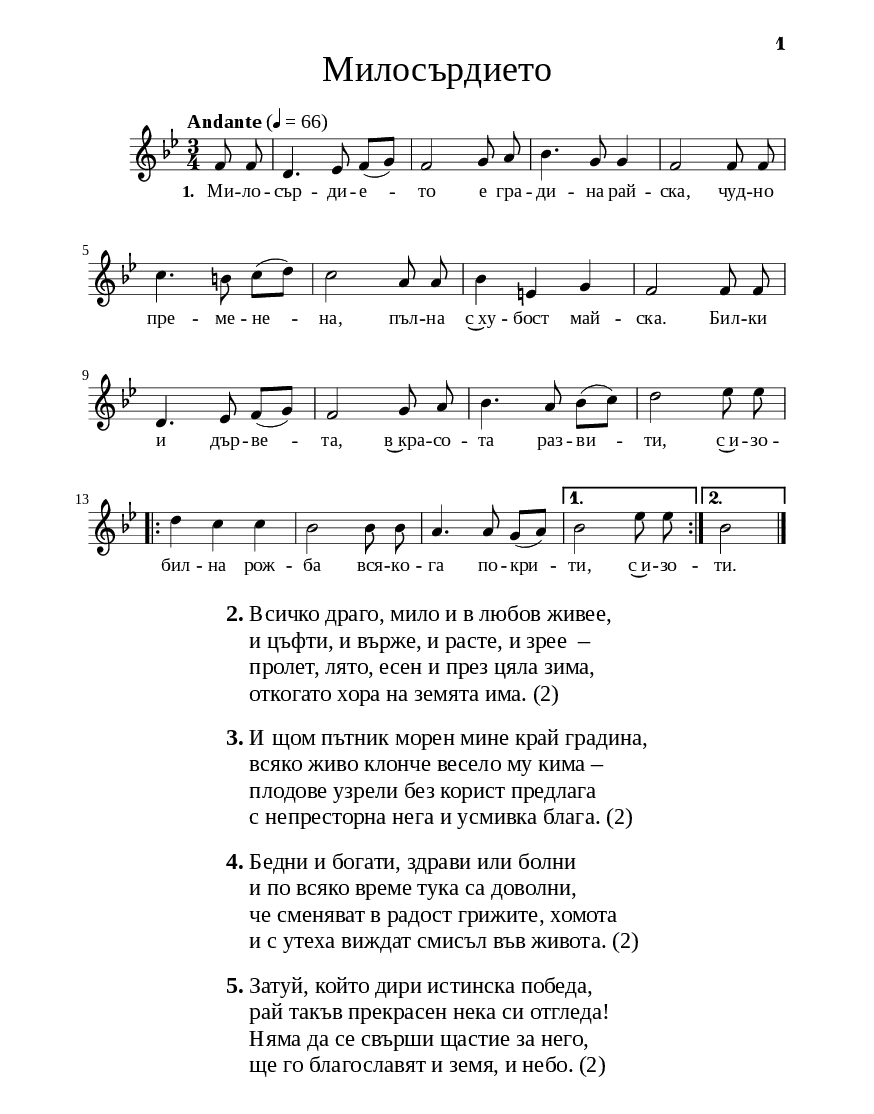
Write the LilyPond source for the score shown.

\version "2.24.4"

% include paper part and global functions
\include "include/globals.ily"

\bookpart {
  \label #'ref038
  \tocItem \markup "Милосърдието"
  \include "include/bookpart-paper.ily"
  \score {
    \include "include/score-layout.ily"

    \new Voice \absolute {
      \clef treble
      \key bes \major
      \time 3/4
      \tempoFunc "Andante" 4 "66"
      \autoBeamOff
      \partial 4
      \autoBeamOff
      f'8 f'8 | d'4. es'8 f' ([ g' ]) |  f'2 g'8 a' |  bes'4. g'8 g'4 |  f'2 f'8 f' \break |
      c''4. b'8 c'' ([ d'' ]) |c''2 a'8 a' | bes'4 e' g' | f'2 f'8 f' \break |
      d'4. es'8 f' ([ g' ]) | f'2 g'8 a' | bes'4. a'8 bes' ([ c'' ]) | d''2 es''8 es'' \break
      \repeat volta 2 {d''4 c'' c'' bes'2 bes'8 bes' | a'4. a'8 g' ( [a'] ) |}
      \alternative { { bes'2 es''8 es'' } {  bes'2 \bar "|." \break } }
    }


    \addlyrics {
      \set stanza = "1. " Ми -- ло -- сър -- ди -- е -- то е гра -- ди -- на рай --
      ска, чуд -- но пре -- ме -- не -- на, пъл -- на
      с~ху -- бост май -- ска. Бил -- ки и дър -- ве --
      та, в~кра -- со -- та раз -- ви -- ти, с~и -- зо
      -- бил -- на рож -- ба вся -- ко -- га по -- кри
      -- ти, с~и -- зо -- ти.
    }

    \header {
      title = \titleFunc #'ref_desc_13 "Милосърдието" "Milosărdieto"
    }

    \midi{}

  } % score





  \markup \abs-fontsize #11 \override #`(baseline-skip . ,bgCoupletBaselineSkip) {
    \fill-line {
      \column {
        \line {
          \bold "2."
          \column {
            "Всичко драго, мило и в любов живее,"
            "и цъфти, и върже, и расте, и зрее  –"
            "пролет, лято, есен и през цяла зима,"
            "откогато хора на земята има. (2)"

          }
        }
        \vspace #1
        \line {
          \bold "3."
          \column {
            "И щом пътник морен мине край градина,"
            "всяко живо клонче весело му кима –"
            "плодове узрели без корист предлага"
            "с непресторна нега и усмивка блага. (2)"
          }
        }
        \vspace #1
        \line {
          \bold "4."
          \column {
            "Бедни и богати, здрави или болни"
            "и по всяко време тука са доволни,"
            "че сменяват в радост грижите, хомота"
            "и с утеха виждат смисъл във живота. (2)"
          }
        }
        \vspace #1

        \line {
          \bold "5."
          \column {
            "Затуй, който дири истинска победа,"
            "рай такъв прекрасен нека си отгледа!"
            "Няма да се свърши щастие за него,"
            "ще го благославят и земя, и небо. (2)"
          }
        }
      }
    }
  }





} % bookpart
